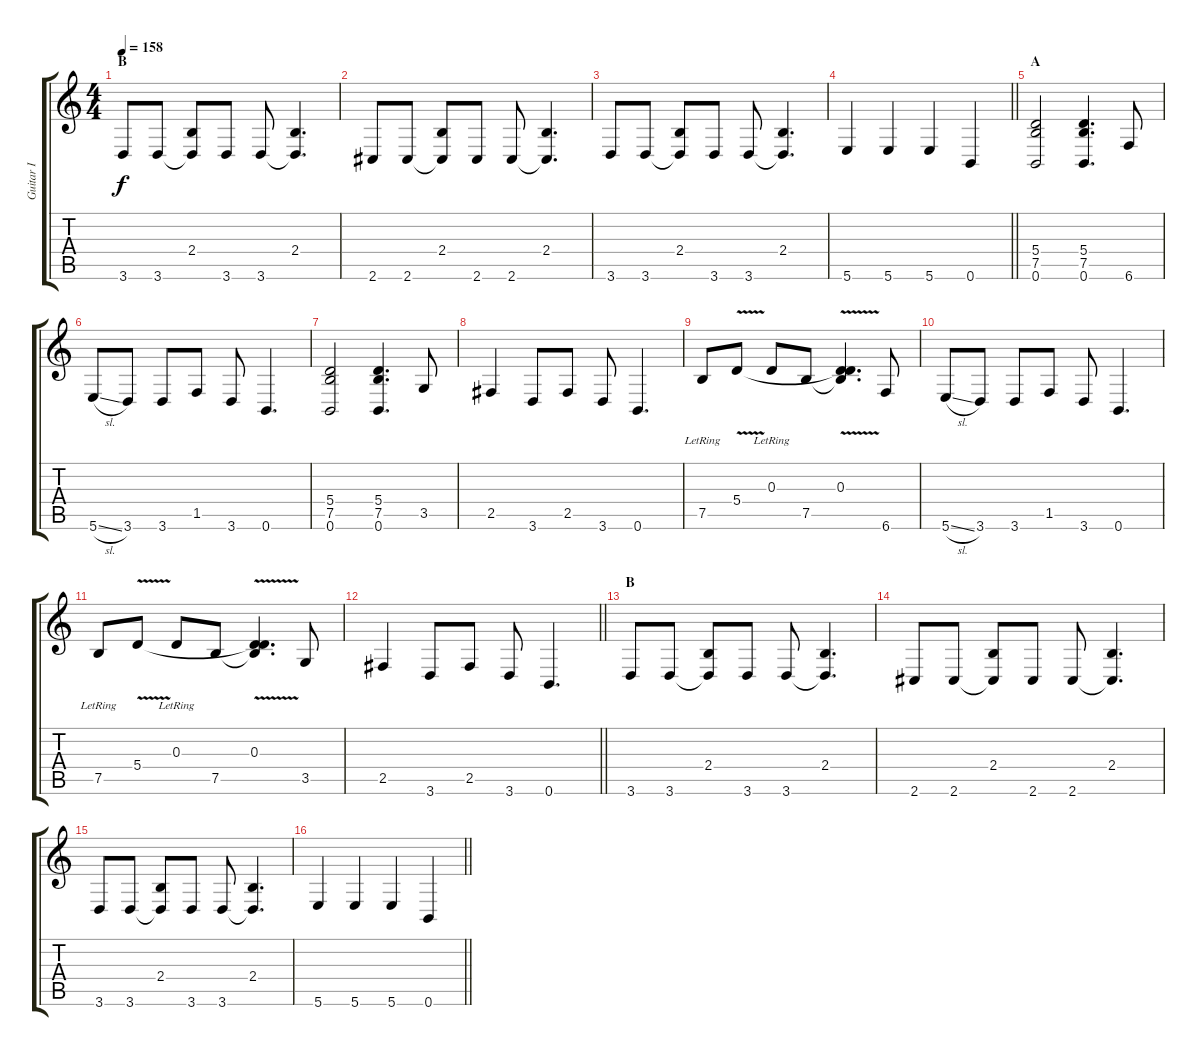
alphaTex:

\track ("Guitar I" "Guitar I") {instrument overdrivenguitar}
\staff {score tabs}
\tuning (B3 Gb3 D3 A2 E2 B1) {hide}
\ts (4 4)
\section ("" "B")
\tempo 158
\clef g2
\ks c
3.6.8{dy f} 3.6.8 (2.4 3.6{t}).8 3.6.8 3.6.8 (2.4 3.6{t}).4{d} |
2.6.8 2.6.8 (2.4 2.6{t}).8 2.6.8 2.6.8 (2.4 2.6{t}).4{d} |
3.6.8 3.6.8 (2.4 3.6{t}).8 3.6.8 3.6.8 (2.4 3.6{t}).4{d} |
\barLineRight lightlight
5.6.4 5.6.4 5.6.4 0.6.4 |
\section ("" "A")
(5.4 7.5 0.6).2 (5.4 7.5 0.6).4{d} 6.6.8 |
5.6{sl}.8 3.6.8 3.6.8 1.5.8 3.6.8 0.6.4{d} |
(5.4 7.5 0.6).2 (5.4 7.5 0.6).4{d} 3.5.8 |
2.5.4 3.6.8 2.5.8 3.6.8 0.6.4{d} |
7.5{lr}.8 5.4{v}.8 0.3{lr}.8 7.5.8 (0.3 5.4{t} 7.5{t}).4{d} 6.6.8 |
5.6{sl}.8 3.6.8 3.6.8 1.5.8 3.6.8 0.6.4{d} |
7.5{lr}.8 5.4{v}.8 0.3{lr}.8 7.5.8 (0.3 5.4{t} 7.5{t}).4{d} 3.5.8 |
\barLineRight lightlight
2.5.4 3.6.8 2.5.8 3.6.8 0.6.4{d} |
\section ("" "B")
3.6.8 3.6.8 (2.4 3.6{t}).8 3.6.8 3.6.8 (2.4 3.6{t}).4{d} |
2.6.8 2.6.8 (2.4 2.6{t}).8 2.6.8 2.6.8 (2.4 2.6{t}).4{d} |
3.6.8 3.6.8 (2.4 3.6{t}).8 3.6.8 3.6.8 (2.4 3.6{t}).4{d} |
\barLineRight lightlight
5.6.4 5.6.4 5.6.4 0.6.4
